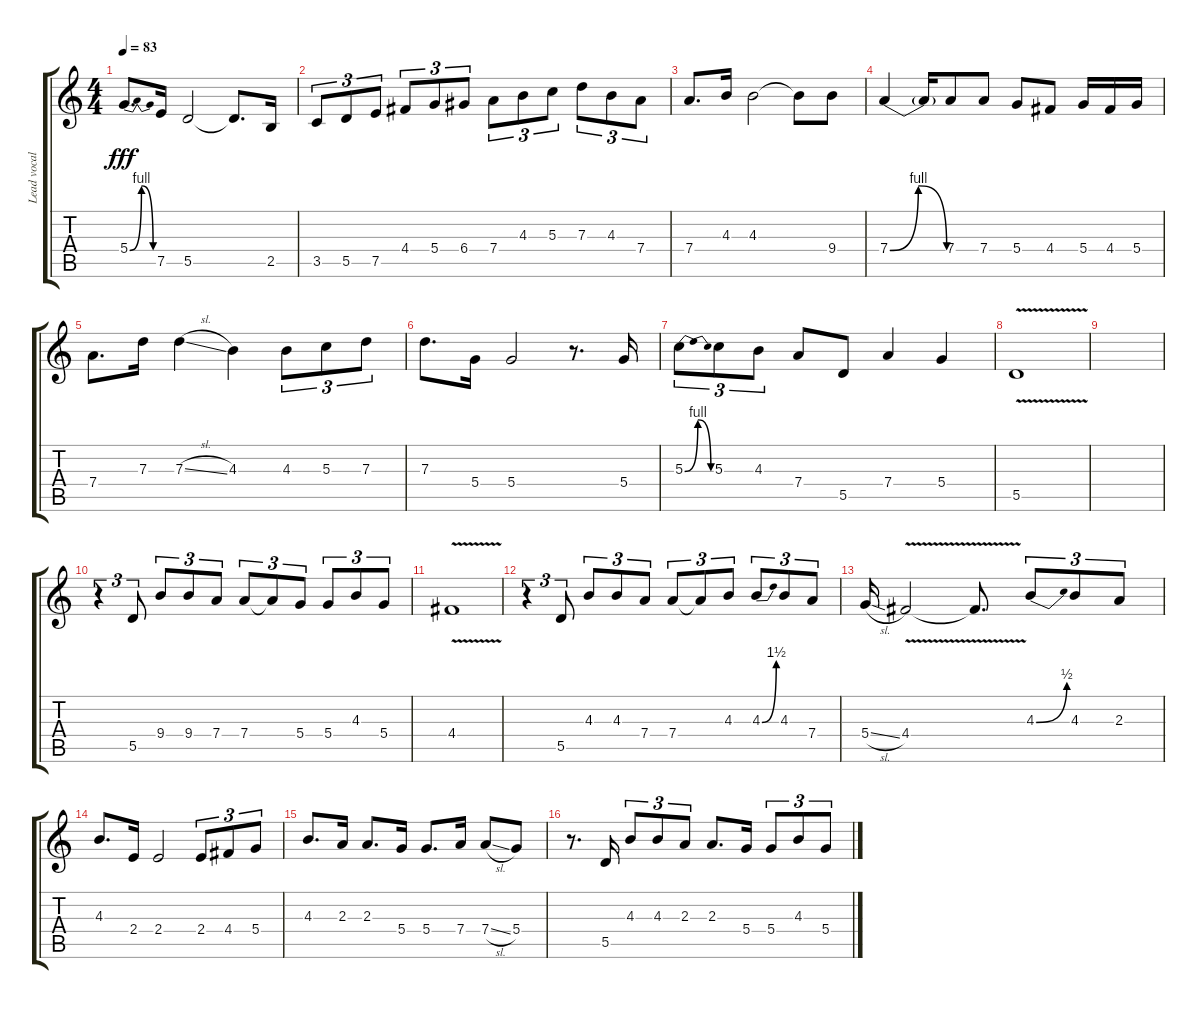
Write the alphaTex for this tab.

\track ("Lead vocal" "Lead vocal") {instrument acousticguitarsteel}
\staff {score tabs}
\tuning (E4 B3 G3 D3 A2 E2) {hide}
\ts (4 4)
\tempo 83
\clef g2
\ks c
5.4{be (bendrelease 0 0 20 4 45 4 60 0)}.8{d dy fff} 7.5.16 5.5.2 5.5{t}.8{d} 2.5.16 |
3.5.8{tu (3 2)} 5.5.8{tu (3 2)} 7.5.8{tu (3 2)} 4.4.8{tu (3 2)} 5.4.8{tu (3 2)} 6.4.8{tu (3 2)} 7.4.8{tu (3 2)} 4.3.8{tu (3 2)} 5.3.8{tu (3 2)} 7.3.8{tu (3 2)} 4.3.8{tu (3 2)} 7.4.8{tu (3 2)} |
7.4.8{d} 4.3.16 4.3.2 4.3{t}.8 9.4.8 |
7.4{be (bendrelease 0 0 20 4 45 4 60 0)}.4 7.4{t}.16 7.4.8 7.4.8 5.4.8 4.4.8 5.4.16 4.4.16 5.4.16 |
7.4.8{d} 7.3.16 7.3{sl}.4 4.3.4 4.3.8{tu (3 2)} 5.3.8{tu (3 2)} 7.3.8{tu (3 2)} |
7.3.8{d} 5.4.16 5.4.2 r.8{d} 5.4.16 |
5.3{be (bendrelease 0 0 20 4 45 4 60 0)}.8{tu (3 2)} 5.3.8{tu (3 2)} 4.3.8{tu (3 2)} 7.4.8 5.5.8 7.4.4 5.4.4 |
5.5{v}.1 |
|
r.4{tu (3 2)} 5.5.8{tu (3 2)} 9.4.8{tu (3 2)} 9.4.8{tu (3 2)} 7.4.8{tu (3 2)} 7.4.8{tu (3 2)} 7.4{t}.8{tu (3 2)} 5.4.8{tu (3 2)} 5.4.8{tu (3 2)} 4.3.8{tu (3 2)} 5.4.8{tu (3 2)} |
4.4{v}.1 |
r.4{tu (3 2)} 5.5.8{tu (3 2)} 4.3.8{tu (3 2)} 4.3.8{tu (3 2)} 7.4.8{tu (3 2)} 7.4.8{tu (3 2)} 7.4{t}.8{tu (3 2)} 4.3.8{tu (3 2)} 4.3{be (bend 0 0 60 6)}.8{tu (3 2)} 4.3.8{tu (3 2)} 7.4.8{tu (3 2)} |
5.4{sl}.16 4.4{v}.2 4.4{t}.8{d} 4.3{be (bend 0 0 60 2)}.8{tu (3 2)} 4.3.8{tu (3 2)} 2.3.8{tu (3 2)} |
4.3.8{d} 2.4.16 2.4.2 2.4.8{tu (3 2)} 4.4.8{tu (3 2)} 5.4.8{tu (3 2)} |
4.3.8{d} 2.3.16 2.3.8{d} 5.4.16 5.4.8{d} 7.4.16 7.4{sl}.8 5.4.8 |
r.8{d} 5.5.16 4.3.8{tu (3 2)} 4.3.8{tu (3 2)} 2.3.8{tu (3 2)} 2.3.8{d} 5.4.16 5.4.8{tu (3 2)} 4.3.8{tu (3 2)} 5.4.8{tu (3 2)}
